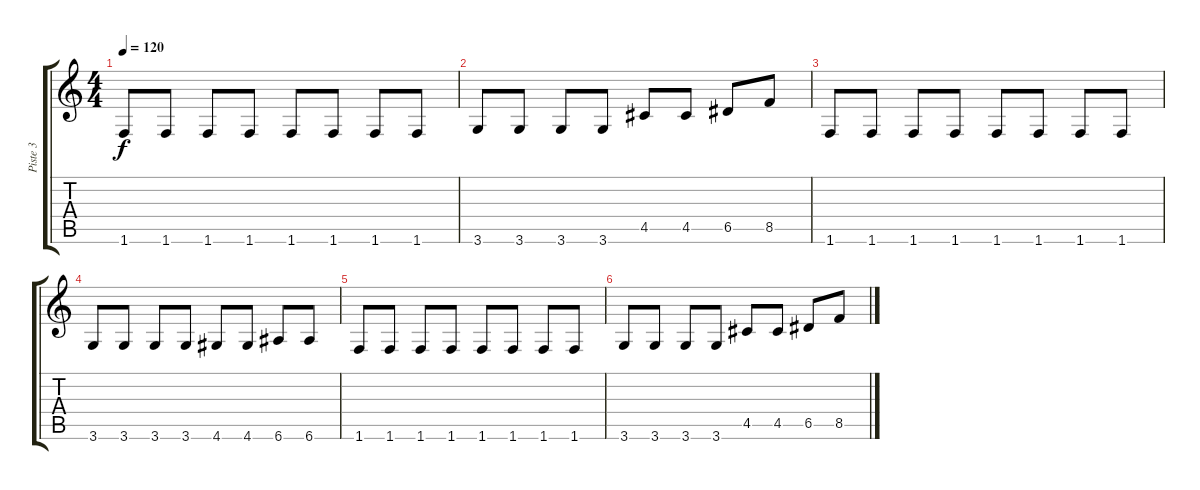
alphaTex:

\track ("Piste 3" "Piste 3") {instrument electricbassfinger}
\staff {score tabs}
\tuning (E4 B3 G3 D3 A2 E2) {hide}
\ts (4 4)
\tempo 120
\clef g2
\ks c
1.6.8{dy f} 1.6.8 1.6.8 1.6.8 1.6.8 1.6.8 1.6.8 1.6.8 |
3.6.8 3.6.8 3.6.8 3.6.8 4.5.8 4.5.8 6.5.8 8.5.8 |
1.6.8 1.6.8 1.6.8 1.6.8 1.6.8 1.6.8 1.6.8 1.6.8 |
3.6.8 3.6.8 3.6.8 3.6.8 4.6.8 4.6.8 6.6.8 6.6.8 |
1.6.8 1.6.8 1.6.8 1.6.8 1.6.8 1.6.8 1.6.8 1.6.8 |
3.6.8 3.6.8 3.6.8 3.6.8 4.5.8 4.5.8 6.5.8 8.5.8
